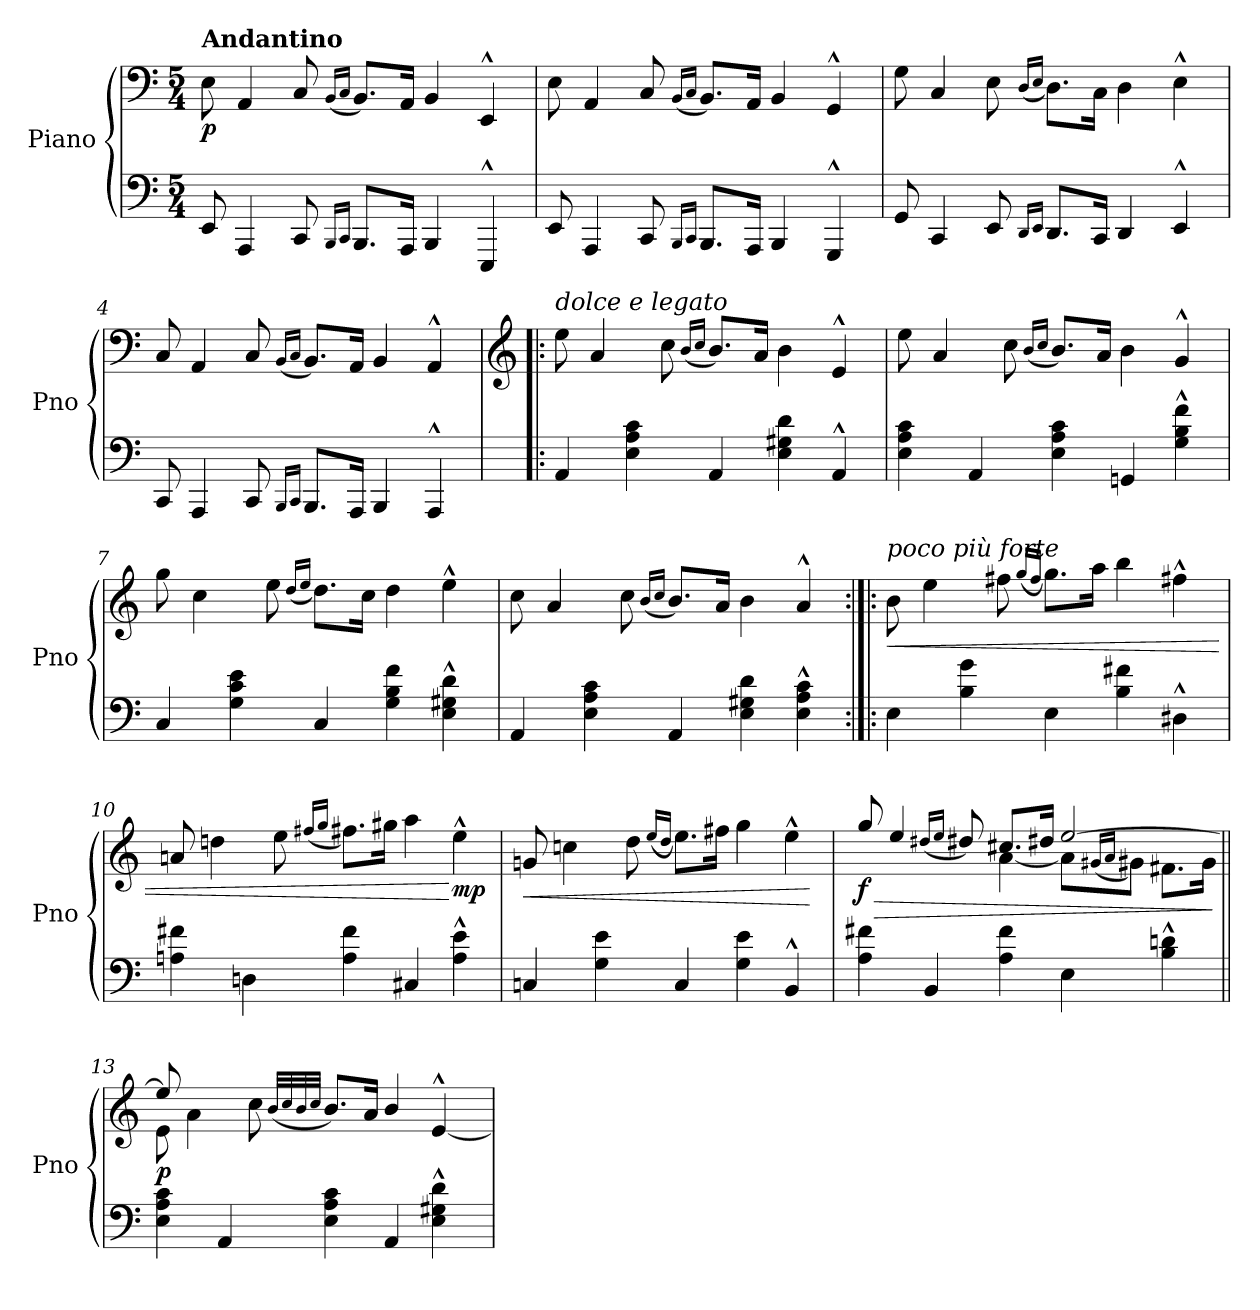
**kern	**kern	**dynam
*part1	*part1	*part1
*staff2	*staff1	*staff1/2
*I"Piano	*	*
*I'Pno	*	*
*clefF4	*clefF4	*
*k[]	*k[]	*
*M5/4	*M5/4	*
=1	=1	=1
!	!LO:TX:a:B:t=Andantino	!
!	!	!LO:DY:b
8EE/	8E\	p
4AAA/	4AA/	.
8CC/	8C/	.
16qBBB/LL	(16qBB/LL	.
16qCC/JJ	16qC/JJ	.
8.BBB/L	8.BB/L)	.
16AAA/Jk	16AA/Jk	.
4BBB/	4BB/	.
4EEE^^/	4EE^^/	.
=2	=2	=2
8EE/	8E\	.
4AAA/	4AA/	.
8CC/	8C/	.
16qBBB/LL	(16qBB/LL	.
16qCC/JJ	16qC/JJ	.
8.BBB/L	8.BB/L)	.
16AAA/Jk	16AA/Jk	.
4BBB/	4BB/	.
4GGG^^/	4GG^^/	.
=3	=3	=3
8GG/	8G\	.
4CC/	4C/	.
8EE/	8E\	.
16qDD/LL	(16qD/LL	.
16qEE/JJ	16qE/JJ	.
8.DD/L	8.D\L)	.
16CC/Jk	16C\Jk	.
4DD/	4D\	.
4EE^^/	4E^^\	.
!!LO:LB:g=z
=4	=4	=4
8CC/	8C/	.
4AAA/	4AA/	.
8CC/	8C/	.
16qBBB/LL	(16qBB/LL	.
16qCC/JJ	16qC/JJ	.
8.BBB/L	8.BB/L)	.
16AAA/Jk	16AA/Jk	.
4BBB/	4BB/	.
4AAA^^/	4AA^^/	.
=5!|:	=5!|:	=5!|:
*	*clefG2	*
!	!LO:TX:a:i:t=dolce e legato	!
4AA/	8ee\	.
.	4a/	.
4E\ 4A\ 4c\	.	.
.	8cc\	.
.	(16qb/LL	.
.	16qcc/JJ	.
4AA/	8.b/L)	.
.	16a/Jk	.
4E\ 4G#X\ 4d\	4b\	.
4AA^^/	4e^^/	.
=6	=6	=6
4E\ 4A\ 4c\	8ee\	.
.	4a/	.
4AA/	.	.
.	8cc\	.
.	(16qb/LL	.
.	16qcc/JJ	.
4E\ 4A\ 4c\	8.b/L)	.
.	16a/Jk	.
4GGn/	4b\	.
4G\^^ 4B\^^ 4f\^^	4g^^/	.
=7	=7	=7
4C/	8gg\	.
.	4cc\	.
4G\ 4c\ 4e\	.	.
.	8ee\	.
.	(16qdd/LL	.
.	16qee/JJ	.
4C/	8.dd\L)	.
.	16cc\Jk	.
4G\ 4B\ 4f\	4dd\	.
4E\^^ 4G#X\^^ 4d\^^	4ee^^\	.
!!LO:LB:g=z
=8	=8	=8
4AA/	8cc\	.
.	4a/	.
4E\ 4A\ 4c\	.	.
.	8cc\	.
.	(16qb/LL	.
.	16qcc/JJ	.
4AA/	8.b/L)	.
.	16a/Jk	.
4E\ 4G#X\ 4d\	4b\	.
4E\^^ 4A\^^ 4c\^^	4a^^/	.
=9:|!|:	=9:|!|:	=9:|!|:
!	!LO:TX:a:i:t=poco più forte	!
!	!	!LO:HP:b
4E\	8b\	<
.	4ee\	.
4B\ 4g\	.	.
.	8ff#X\	.
.	(16qgg/LL	.
.	16qff#/JJ	.
4E\	8.gg\L)	.
.	16aa\Jk	.
4B\ 4f#X\	4bb\	.
4D#X^^\	4ff#X^^\	.
=10	=10	=10
4An\ 4f#X\	8an/	.
.	4ddn\	.
4Dn\	.	.
.	8ee\	.
.	(16qff#X/LL	.
.	16qgg/JJ	.
4A\ 4f#\	8.ff#\L)	.
.	16gg#X\Jk	.
4C#X/	4aa\	.
!	!	!LO:DY:n=1:b
4A\^^ 4e\^^	4ee^^\	[ mp
!!LO:LB:g=z
=11	=11	=11
!	!	!LO:HP:b
4Cn/	8gn/	<
.	4ccn\	.
4G\ 4e\	.	.
.	8dd\	.
.	(16qee/LL	.
.	16qdd/JJ	.
4C/	8.ee\L)	.
.	16ff#X\Jk	.
4G\ 4e\	4gg\	.
4BB^^/	4ee^^\	.
.	.	[
=12	=12	=12
!	!	!LO:HP:b
*	*^	*
!	!	!	!LO:DY:n=1:b
4A\ 4f#X\	8gg/	2ryy	> f
.	4ee/	.	.
4BB/	.	.	.
.	(16qdd#X/LL	.	.
.	16qee/JJ	.	.
.	8dd#/)	.	.
4A\ 4f#\	8.cc#X/L	[4a\	.
.	16dd#X/Jk	.	.
4E\	[2ee/	8a\L]	.
.	.	(16qg#X/LL	.
.	.	16qa/JJ	.
.	.	8g#\J)	.
4B\^^ 4dn\^^	.	8.f#X\L	.
.	.	16g#\Jk	.
*	*v	*v	*
.	.	]
=13||	=13||	=13||
*	*^	*
!	!	!	!LO:DY:b
4E\ 4A\ 4c\	8ee/]	8e\	p
.	4a\	1ryy	.
4AA/	.	.	.
.	8cc\	.	.
.	(32qb/LLL	.	.
.	32qcc/	.	.
.	32qb/	.	.
.	32qcc/JJJ	.	.
4E\ 4A\ 4c\	8.b/L)	.	.
.	16a/Jk	.	.
4AA/	4b/	.	.
4E\^^ 4G#X\^^ 4d\^^	[4e^^/	.	.
.	.	8ryy	.
*	*v	*v	*
=	=	=
*-	*-	*-
